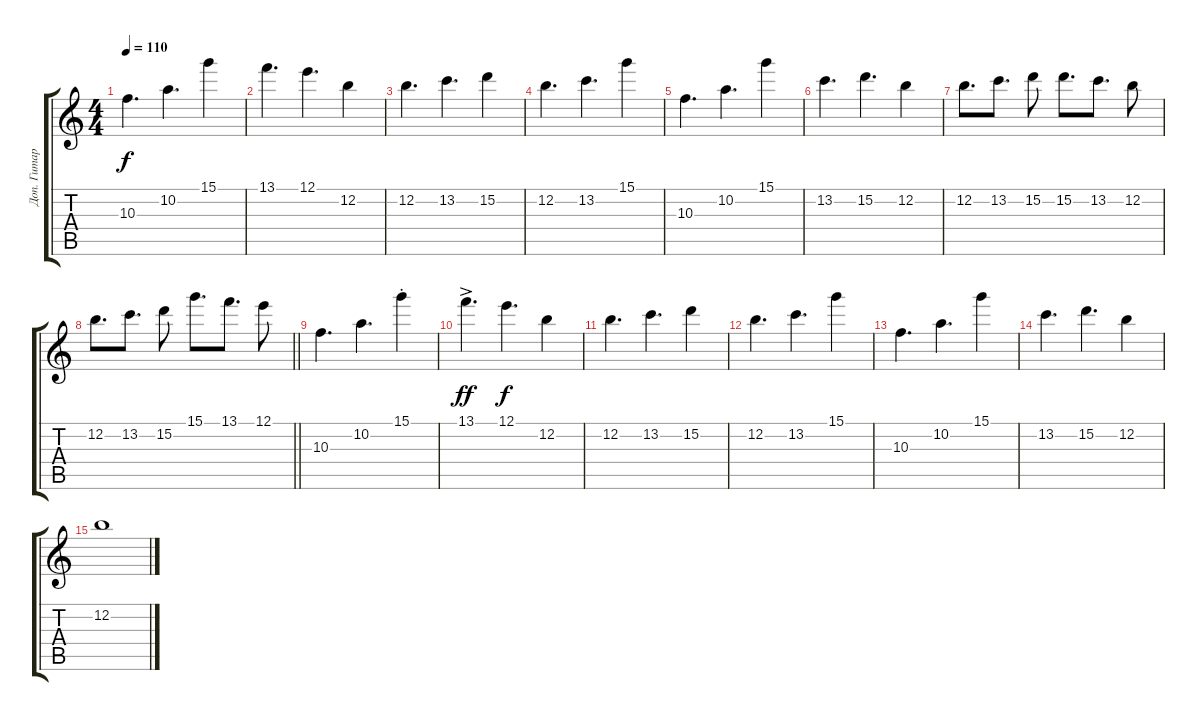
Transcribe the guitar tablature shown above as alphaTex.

\track ("Доп. Гитара" "Доп. Гитар") {instrument electricguitarmuted}
\staff {score tabs}
\tuning (E4 B3 G3 D3 A2 E2) {hide}
\ts (4 4)
\tempo 110
\clef g2
\ks c
10.3.4{d dy f} 10.2.4{d} 15.1.4 |
13.1.4{d} 12.1.4{d} 12.2.4 |
12.2.4{d} 13.2.4{d} 15.2.4 |
12.2.4{d} 13.2.4{d} 15.1.4 |
10.3.4{d} 10.2.4{d} 15.1.4 |
13.2.4{d} 15.2.4{d} 12.2.4 |
12.2.8{d beam merge} 13.2.8{d} 15.2.8 15.2.8{d} 13.2.8{d} 12.2.8 |
\barLineRight lightlight
12.2.8{d} 13.2.8{d} 15.2.8 15.1.8{d} 13.1.8{d} 12.1.8 |
10.3.4{d} 10.2.4{d} 15.1{st}.4 |
13.1{ac}.4{d dy ff} 12.1.4{d dy f} 12.2.4 |
12.2.4{d} 13.2.4{d} 15.2.4 |
12.2.4{d} 13.2.4{d} 15.1.4 |
10.3.4{d} 10.2.4{d} 15.1.4 |
13.2.4{d} 15.2.4{d} 12.2.4 |
12.2.1
